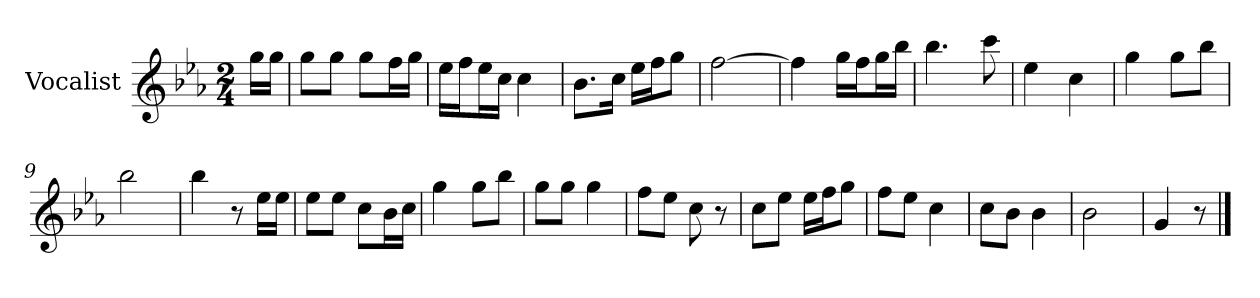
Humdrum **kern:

**kern
*part1
*staff1
*I"Vocalist
*k[b-e-a-]
*E-:
*M2/4
=
16ggLL
16ggJJ
=1
8ggL
8ggJ
8ggL
16ffL
16ggJJ
=2
16ee-LL
16ffJ
16ee-L
16ccJJ
4cc
=3
8.b-L
16ccJk
16ee-LL
16ffJ
8ggJ
=4
[2ff
=5
4ff]
16ggLL
16ffJ
16ggL
16bb-JJ
=6
4.bb-
8ccc
=7
4ee-
4cc
=8
4gg
8ggL
8bb-J
=9
2bb-
=10
4bb-
8r
16ee-LL
16ee-JJ
=11
8ee-L
8ee-J
8ccL
16b-L
16ccJJ
=12
4gg
8ggL
8bb-J
=13
8ggL
8ggJ
4gg
=14
8ffL
8ee-J
8cc
8r
=15
8ccL
8ee-J
16ee-LL
16ffJ
8ggJ
=16
8ffL
8ee-J
4cc
=17
8ccL
8b-J
4b-
=18
2b-
=19
4g
8r
==
*-
